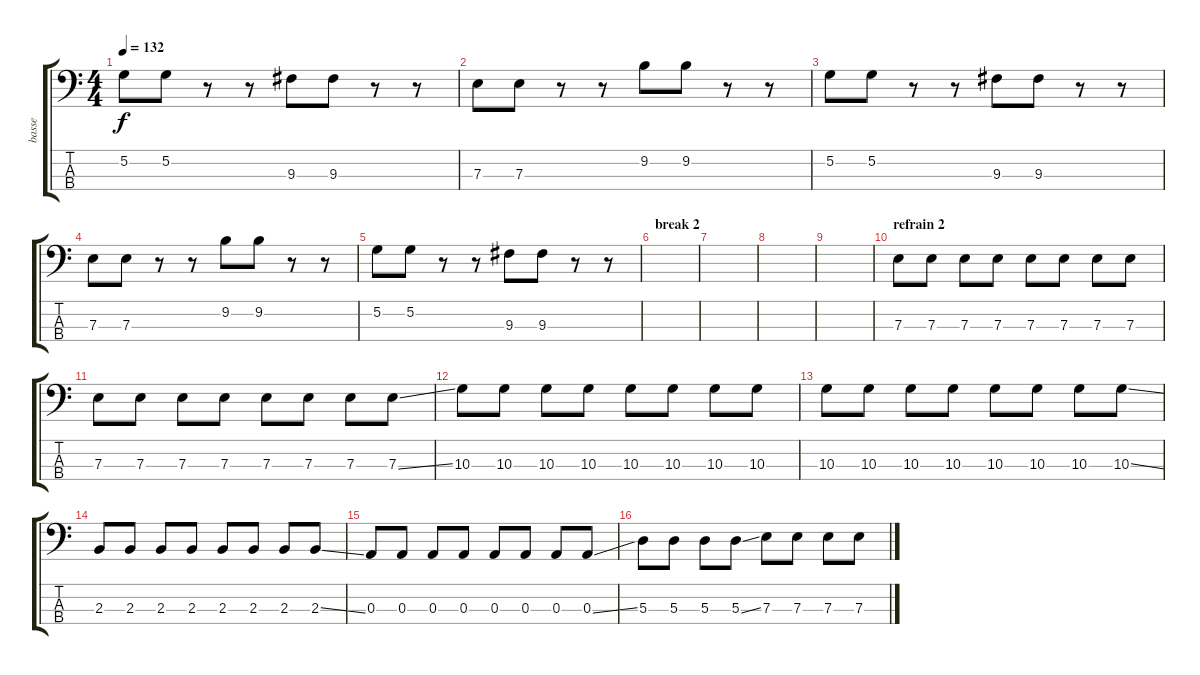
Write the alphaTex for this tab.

\track ("basse" "basse") {instrument electricbassfinger}
\staff {score tabs}
\tuning (G2 D2 A1 E1) {hide}
\ts (4 4)
\tempo 132
\clef f4
\ks c
5.2.8{dy f} 5.2.8 r.8 r.8 9.3.8 9.3.8 r.8 r.8 |
7.3.8 7.3.8 r.8 r.8 9.2.8 9.2.8 r.8 r.8 |
5.2.8 5.2.8 r.8 r.8 9.3.8 9.3.8 r.8 r.8 |
7.3.8 7.3.8 r.8 r.8 9.2.8 9.2.8 r.8 r.8 |
5.2.8 5.2.8 r.8 r.8 9.3.8 9.3.8 r.8 r.8 |
\section ("" "break 2")
|
|
|
|
\section ("" "refrain 2")
7.3.8 7.3.8 7.3.8 7.3.8 7.3.8 7.3.8 7.3.8 7.3.8 |
7.3.8 7.3.8 7.3.8 7.3.8 7.3.8 7.3.8 7.3.8 7.3{ss}.8 |
10.3.8 10.3.8 10.3.8 10.3.8 10.3.8 10.3.8 10.3.8 10.3.8 |
10.3.8 10.3.8 10.3.8 10.3.8 10.3.8 10.3.8 10.3.8 10.3{ss}.8 |
2.3.8 2.3.8 2.3.8 2.3.8 2.3.8 2.3.8 2.3.8 2.3{ss}.8 |
0.3.8 0.3.8 0.3.8 0.3.8 0.3.8 0.3.8 0.3.8 0.3{ss}.8 |
5.3.8 5.3.8 5.3.8 5.3{ss}.8 7.3.8 7.3.8 7.3.8 7.3.8
